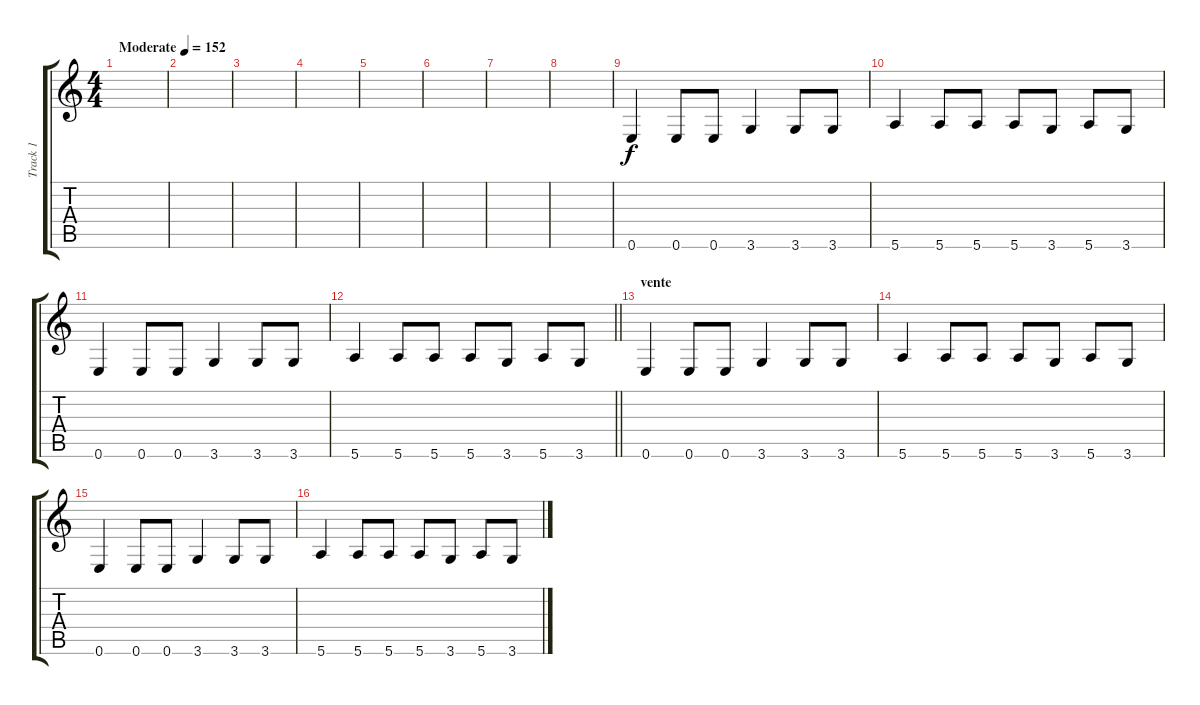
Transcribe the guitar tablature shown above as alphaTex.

\track ("Track 1" "Track 1") {instrument electricguitarclean}
\staff {score tabs}
\tuning (E4 B3 G3 D3 A2 E2) {hide}
\ts (4 4)
\tempo (152 "Moderate")
\clef g2
\ks c
|
|
|
|
|
|
|
|
0.6.4 0.6.8 0.6.8 3.6.4 3.6.8 3.6.8 |
5.6.4 5.6.8 5.6.8 5.6.8 3.6.8 5.6.8 3.6.8 |
0.6.4 0.6.8 0.6.8 3.6.4 3.6.8 3.6.8 |
\barLineRight lightlight
5.6.4 5.6.8 5.6.8 5.6.8 3.6.8 5.6.8 3.6.8 |
\section ("" "vente")
0.6.4 0.6.8 0.6.8 3.6.4 3.6.8 3.6.8 |
5.6.4 5.6.8 5.6.8 5.6.8 3.6.8 5.6.8 3.6.8 |
0.6.4 0.6.8 0.6.8 3.6.4 3.6.8 3.6.8 |
5.6.4 5.6.8 5.6.8 5.6.8 3.6.8 5.6.8 3.6.8
